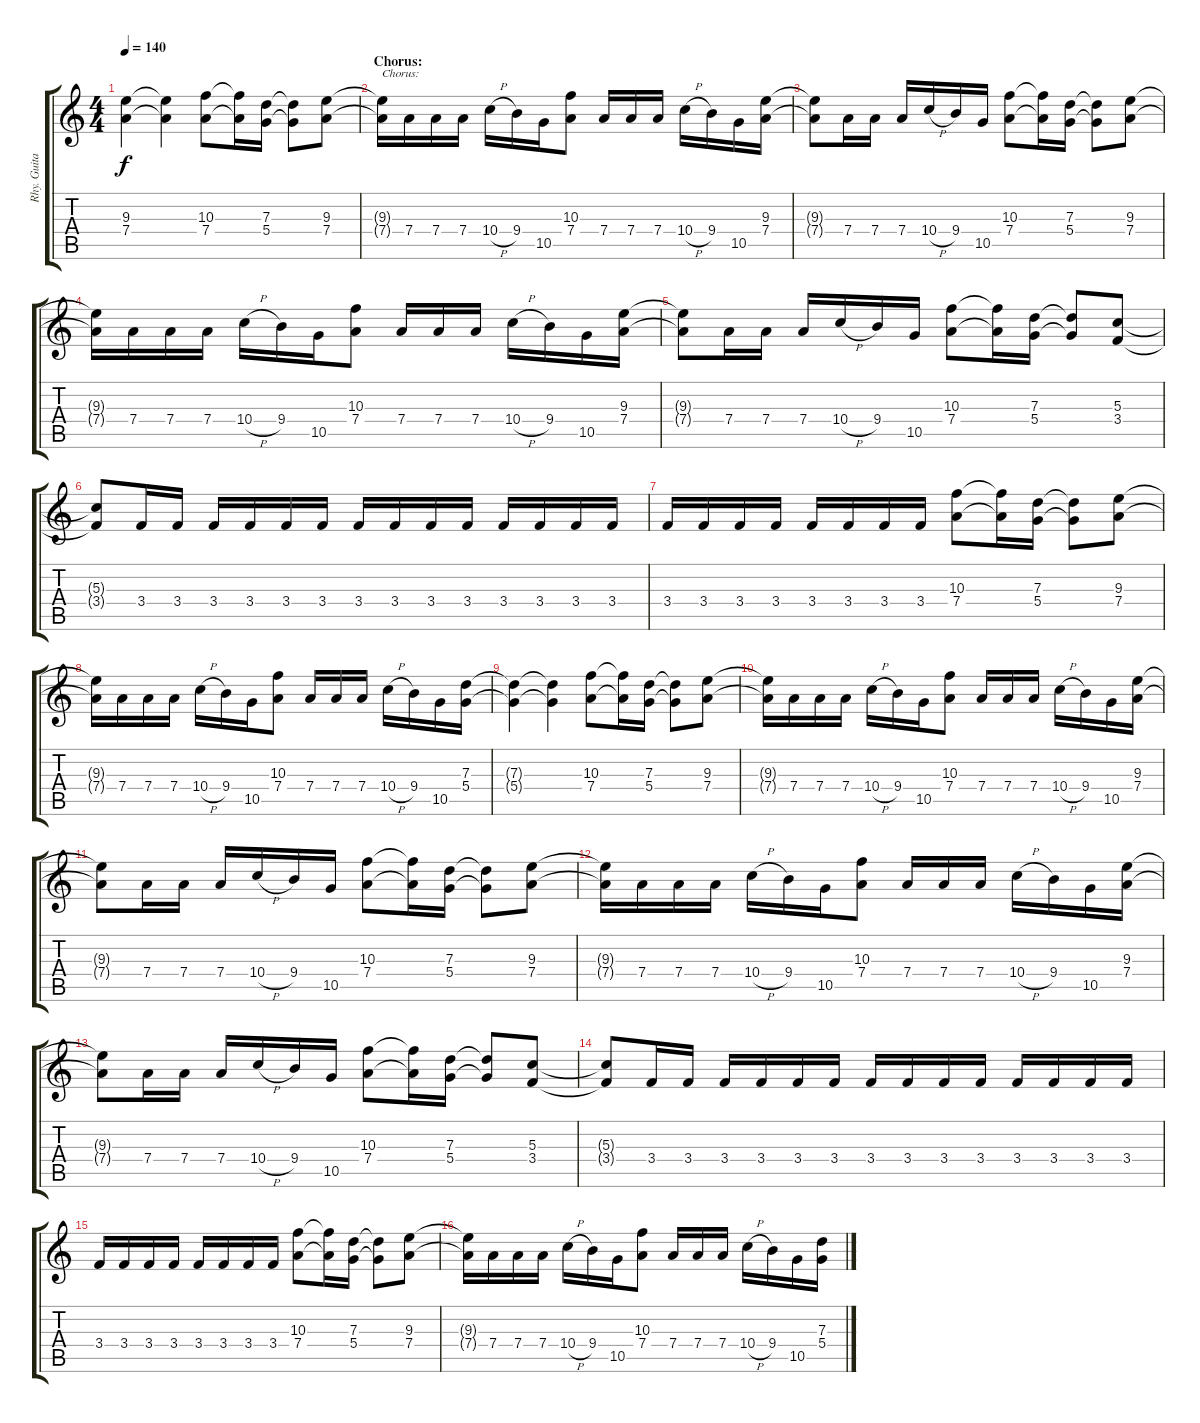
\track ("Rhy. Guitar 1" "Rhy. Guita") {instrument distortionguitar}
\staff {score tabs}
\tuning (E4 B3 G3 D3 A2 E2) {hide}
\ts (4 4)
\tempo 140
\clef g2
\ks c
(9.3 7.4).4{dy f} (9.3{t} 7.4{t}).4 (10.3 7.4).8 (10.3{t} 7.4{t}).16 (7.3 5.4).16 (7.3{t} 5.4{t}).8 (9.3 7.4).8 |
\section ("" "Chorus:")
(9.3{t} 7.4{t}).16{txt "Chorus:"} 7.4.16 7.4.16 7.4.16 10.4{h}.16 9.4.16 10.5.16 (10.3 7.4).8 7.4.16 7.4.16 7.4.16 10.4{h}.16 9.4.16 10.5.16 (9.3 7.4).16 |
(9.3{t} 7.4{t}).8 7.4.16 7.4.16 7.4.16 10.4{h}.16 9.4.16 10.5.16 (10.3 7.4).8 (10.3{t} 7.4{t}).16 (7.3 5.4).16 (7.3{t} 5.4{t}).8 (9.3 7.4).8 |
(9.3{t} 7.4{t}).16 7.4.16 7.4.16 7.4.16 10.4{h}.16 9.4.16 10.5.16 (10.3 7.4).8 7.4.16 7.4.16 7.4.16 10.4{h}.16 9.4.16 10.5.16 (9.3 7.4).16 |
(9.3{t} 7.4{t}).8 7.4.16 7.4.16 7.4.16 10.4{h}.16 9.4.16 10.5.16 (10.3 7.4).8 (10.3{t} 7.4{t}).16 (7.3 5.4).16 (7.3{t} 5.4{t}).8 (5.3 3.4).8 |
(5.3{t} 3.4{t}).8 3.4.16 3.4.16 3.4.16 3.4.16 3.4.16 3.4.16 3.4.16 3.4.16 3.4.16 3.4.16 3.4.16 3.4.16 3.4.16 3.4.16 |
3.4.16 3.4.16 3.4.16 3.4.16 3.4.16 3.4.16 3.4.16 3.4.16 (10.3 7.4).8 (10.3{t} 7.4{t}).16 (7.3 5.4).16 (7.3{t} 5.4{t}).8 (9.3 7.4).8 |
(9.3{t} 7.4{t}).16 7.4.16 7.4.16 7.4.16 10.4{h}.16 9.4.16 10.5.16 (10.3 7.4).8 7.4.16 7.4.16 7.4.16 10.4{h}.16 9.4.16 10.5.16 (7.3 5.4).16 |
(7.3{t} 5.4{t}).4 (7.3{t} 5.4{t}).4 (10.3 7.4).8 (10.3{t} 7.4{t}).16 (7.3 5.4).16 (7.3{t} 5.4{t}).8 (9.3 7.4).8 |
(9.3{t} 7.4{t}).16 7.4.16 7.4.16 7.4.16 10.4{h}.16 9.4.16 10.5.16 (10.3 7.4).8 7.4.16 7.4.16 7.4.16 10.4{h}.16 9.4.16 10.5.16 (9.3 7.4).16 |
(9.3{t} 7.4{t}).8 7.4.16 7.4.16 7.4.16 10.4{h}.16 9.4.16 10.5.16 (10.3 7.4).8 (10.3{t} 7.4{t}).16 (7.3 5.4).16 (7.3{t} 5.4{t}).8 (9.3 7.4).8 |
(9.3{t} 7.4{t}).16 7.4.16 7.4.16 7.4.16 10.4{h}.16 9.4.16 10.5.16 (10.3 7.4).8 7.4.16 7.4.16 7.4.16 10.4{h}.16 9.4.16 10.5.16 (9.3 7.4).16 |
(9.3{t} 7.4{t}).8 7.4.16 7.4.16 7.4.16 10.4{h}.16 9.4.16 10.5.16 (10.3 7.4).8 (10.3{t} 7.4{t}).16 (7.3 5.4).16 (7.3{t} 5.4{t}).8 (5.3 3.4).8 |
(5.3{t} 3.4{t}).8 3.4.16 3.4.16 3.4.16 3.4.16 3.4.16 3.4.16 3.4.16 3.4.16 3.4.16 3.4.16 3.4.16 3.4.16 3.4.16 3.4.16 |
3.4.16 3.4.16 3.4.16 3.4.16 3.4.16 3.4.16 3.4.16 3.4.16 (10.3 7.4).8 (10.3{t} 7.4{t}).16 (7.3 5.4).16 (7.3{t} 5.4{t}).8 (9.3 7.4).8 |
(9.3{t} 7.4{t}).16 7.4.16 7.4.16 7.4.16 10.4{h}.16 9.4.16 10.5.16 (10.3 7.4).8 7.4.16 7.4.16 7.4.16 10.4{h}.16 9.4.16 10.5.16 (7.3 5.4).16
